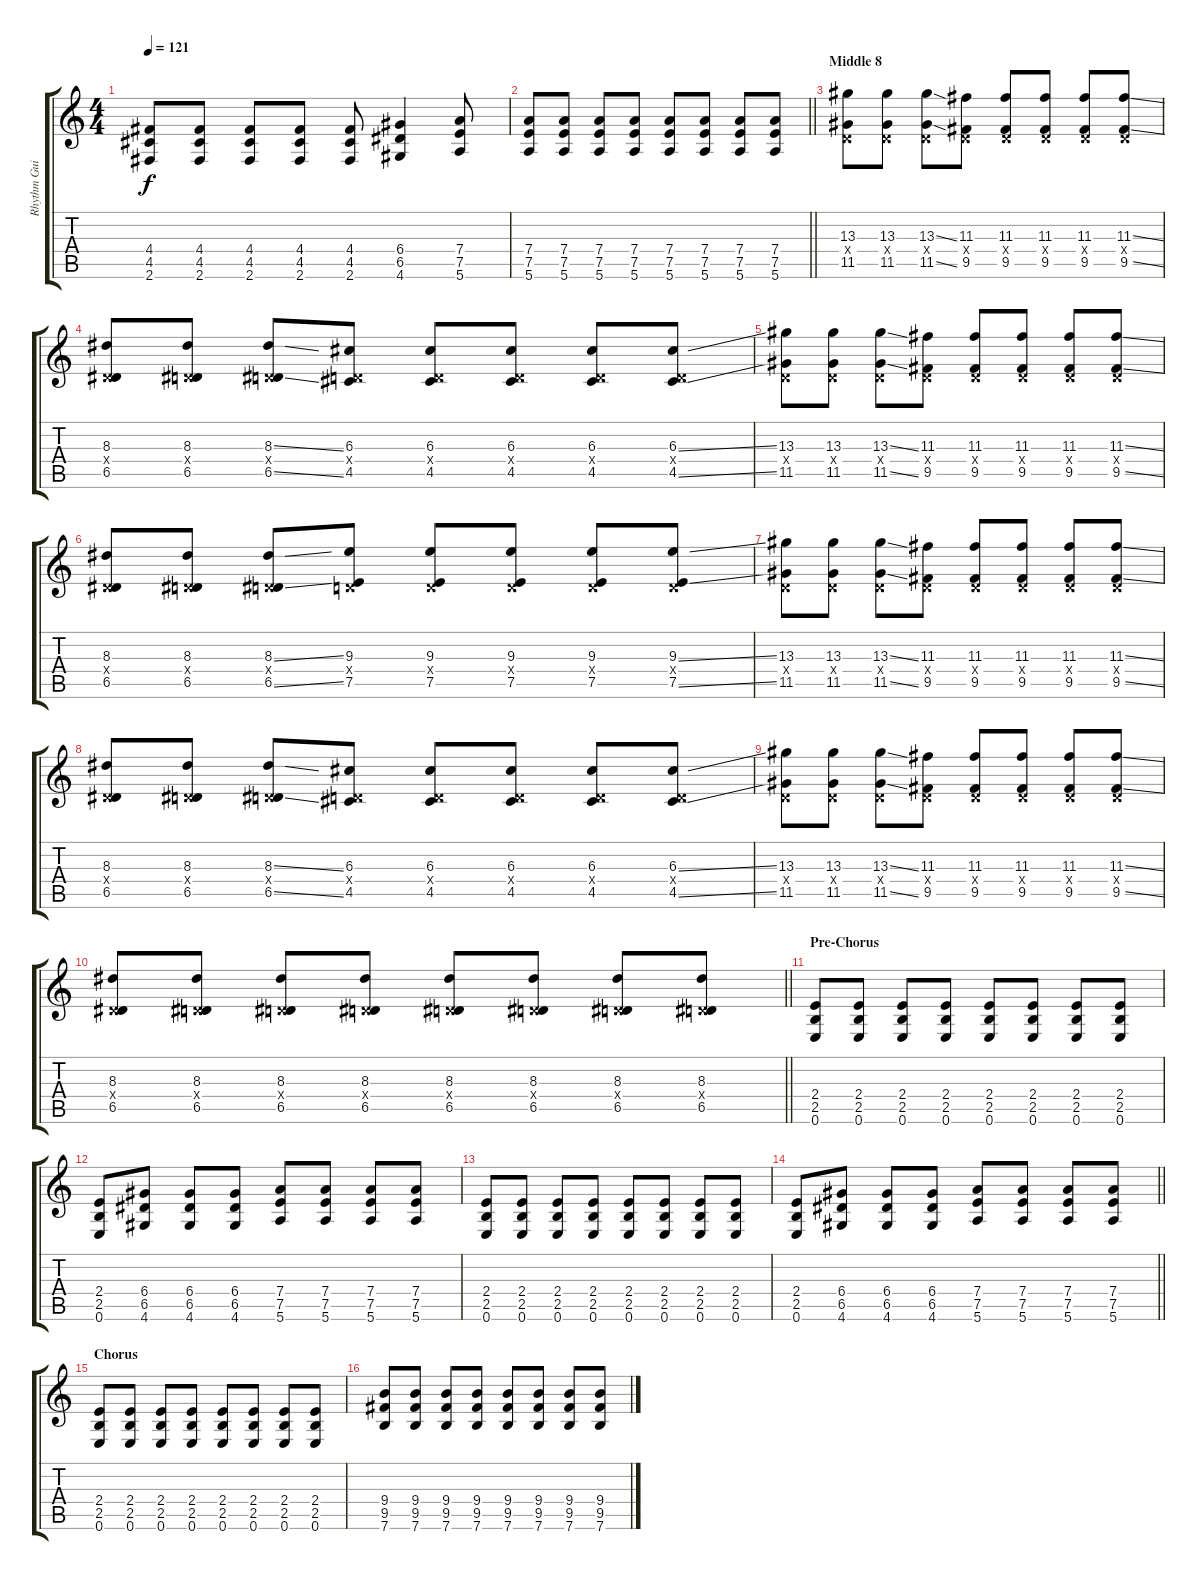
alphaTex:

\track ("Rhythm Guitar" "Rhythm Gui") {instrument electricguitarjazz}
\staff {score tabs}
\tuning (E4 B3 G3 D3 A2 E2) {hide}
\ts (4 4)
\tempo 121
\clef g2
\ks c
(4.4 4.5 2.6).8{dy f} (4.4 4.5 2.6).8 (4.4 4.5 2.6).8 (4.4 4.5 2.6).8 (4.4 4.5 2.6).8 (6.4 6.5 4.6).4 (7.4 7.5 5.6).8 |
\barLineRight lightlight
(7.4 7.5 5.6).8 (7.4 7.5 5.6).8 (7.4 7.5 5.6).8 (7.4 7.5 5.6).8 (7.4 7.5 5.6).8 (7.4 7.5 5.6).8 (7.4 7.5 5.6).8 (7.4 7.5 5.6).8 |
\section ("" "Middle 8")
(13.3 0.4{x} 11.5).8{instrument electricguitarclean} (13.3 0.4{x} 11.5).8 (13.3{ss} 0.4{x} 11.5{ss}).8 (11.3 0.4{x} 9.5).8 (11.3 0.4{x} 9.5).8 (11.3 0.4{x} 9.5).8 (11.3 0.4{x} 9.5).8 (11.3{ss} 0.4{x} 9.5{ss}).8 |
(8.3 0.4{x} 6.5).8 (8.3 0.4{x} 6.5).8 (8.3{ss} 0.4{x} 6.5{ss}).8 (6.3 0.4{x} 4.5).8 (6.3 0.4{x} 4.5).8 (6.3 0.4{x} 4.5).8 (6.3 0.4{x} 4.5).8 (6.3{ss} 0.4{x} 4.5{ss}).8 |
(13.3 0.4{x} 11.5).8 (13.3 0.4{x} 11.5).8 (13.3{ss} 0.4{x} 11.5{ss}).8 (11.3 0.4{x} 9.5).8 (11.3 0.4{x} 9.5).8 (11.3 0.4{x} 9.5).8 (11.3 0.4{x} 9.5).8 (11.3{ss} 0.4{x} 9.5{ss}).8 |
(8.3 0.4{x} 6.5).8 (8.3 0.4{x} 6.5).8 (8.3{ss} 0.4{x} 6.5{ss}).8 (9.3 0.4{x} 7.5).8 (9.3 0.4{x} 7.5).8 (9.3 0.4{x} 7.5).8 (9.3 0.4{x} 7.5).8 (9.3{ss} 0.4{x} 7.5{ss}).8 |
(13.3 0.4{x} 11.5).8 (13.3 0.4{x} 11.5).8 (13.3{ss} 0.4{x} 11.5{ss}).8 (11.3 0.4{x} 9.5).8 (11.3 0.4{x} 9.5).8 (11.3 0.4{x} 9.5).8 (11.3 0.4{x} 9.5).8 (11.3{ss} 0.4{x} 9.5{ss}).8 |
(8.3 0.4{x} 6.5).8 (8.3 0.4{x} 6.5).8 (8.3{ss} 0.4{x} 6.5{ss}).8 (6.3 0.4{x} 4.5).8 (6.3 0.4{x} 4.5).8 (6.3 0.4{x} 4.5).8 (6.3 0.4{x} 4.5).8 (6.3{ss} 0.4{x} 4.5{ss}).8 |
(13.3 0.4{x} 11.5).8 (13.3 0.4{x} 11.5).8 (13.3{ss} 0.4{x} 11.5{ss}).8 (11.3 0.4{x} 9.5).8 (11.3 0.4{x} 9.5).8 (11.3 0.4{x} 9.5).8 (11.3 0.4{x} 9.5).8 (11.3{ss} 0.4{x} 9.5{ss}).8 |
\barLineRight lightlight
(8.3 0.4{x} 6.5).8 (8.3 0.4{x} 6.5).8 (8.3 0.4{x} 6.5).8 (8.3 0.4{x} 6.5).8 (8.3 0.4{x} 6.5).8 (8.3 0.4{x} 6.5).8 (8.3 0.4{x} 6.5).8 (8.3 0.4{x} 6.5).8 |
\section ("" "Pre-Chorus")
(2.4 2.5 0.6).8{instrument overdrivenguitar} (2.4 2.5 0.6).8 (2.4 2.5 0.6).8 (2.4 2.5 0.6).8 (2.4 2.5 0.6).8 (2.4 2.5 0.6).8 (2.4 2.5 0.6).8 (2.4 2.5 0.6).8 |
(2.4 2.5 0.6).8 (6.4 6.5 4.6).8 (6.4 6.5 4.6).8 (6.4 6.5 4.6).8 (7.4 7.5 5.6).8 (7.4 7.5 5.6).8 (7.4 7.5 5.6).8 (7.4 7.5 5.6).8 |
(2.4 2.5 0.6).8 (2.4 2.5 0.6).8 (2.4 2.5 0.6).8 (2.4 2.5 0.6).8 (2.4 2.5 0.6).8 (2.4 2.5 0.6).8 (2.4 2.5 0.6).8 (2.4 2.5 0.6).8 |
\barLineRight lightlight
(2.4 2.5 0.6).8 (6.4 6.5 4.6).8 (6.4 6.5 4.6).8 (6.4 6.5 4.6).8 (7.4 7.5 5.6).8 (7.4 7.5 5.6).8 (7.4 7.5 5.6).8 (7.4 7.5 5.6).8 |
\section ("" "Chorus")
(2.4 2.5 0.6).8 (2.4 2.5 0.6).8 (2.4 2.5 0.6).8 (2.4 2.5 0.6).8 (2.4 2.5 0.6).8 (2.4 2.5 0.6).8 (2.4 2.5 0.6).8 (2.4 2.5 0.6).8 |
(9.4 9.5 7.6).8 (9.4 9.5 7.6).8 (9.4 9.5 7.6).8 (9.4 9.5 7.6).8 (9.4 9.5 7.6).8 (9.4 9.5 7.6).8 (9.4 9.5 7.6).8 (9.4 9.5 7.6).8
